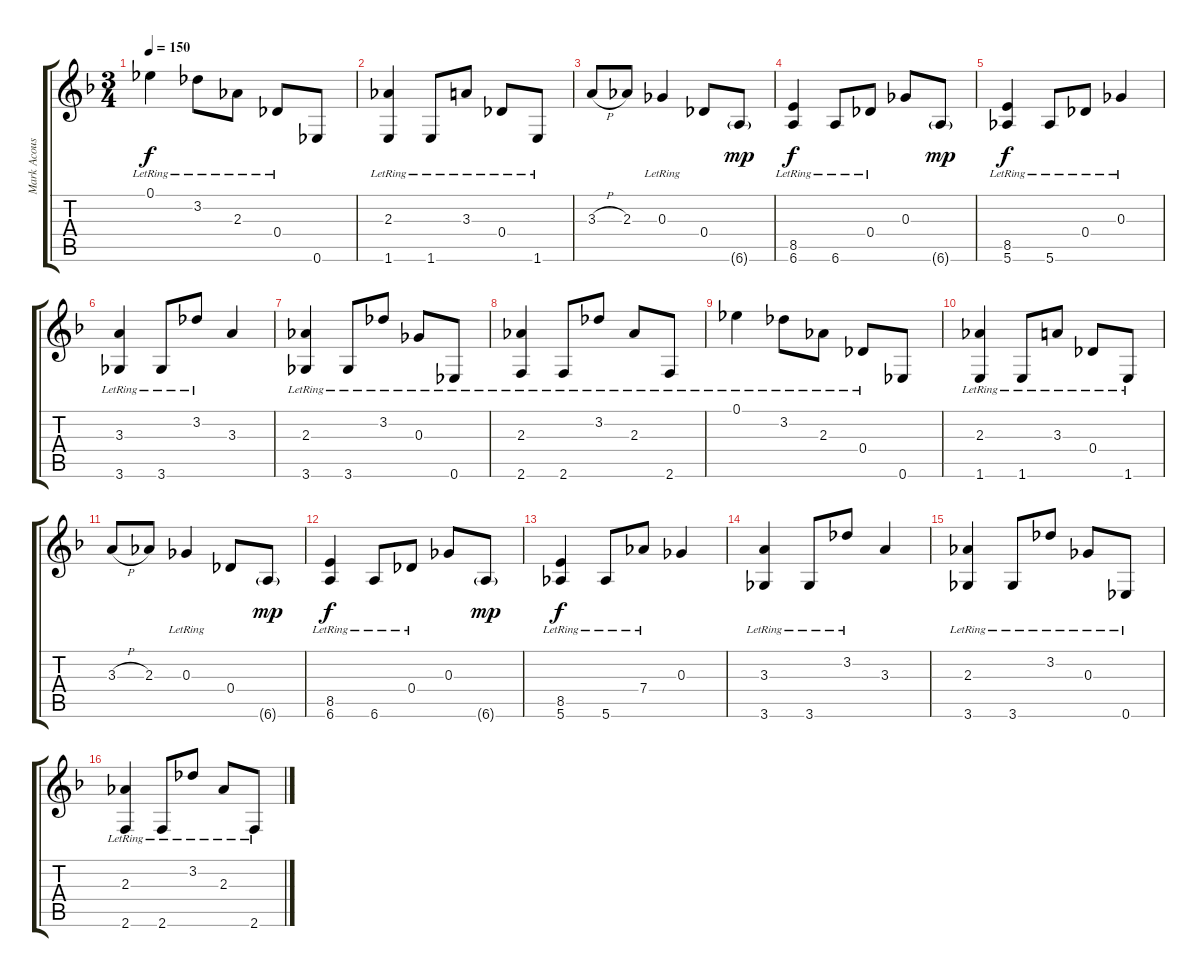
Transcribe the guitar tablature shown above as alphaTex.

\track ("Mark Acoustic" "Mark Acous") {instrument acousticguitarsteel}
\staff {score tabs}
\tuning (Eb4 Bb3 Gb3 Db3 Ab2 Eb2) {hide}
\ts (3 4)
\tempo 150
\clef g2
\ks dminor
0.1{lr}.4{dy f} 3.2{lr}.8 2.3{lr}.8 0.4{lr}.8 0.6.8 |
(2.3{lr} 1.6).4 1.6{lr}.8 3.3{lr}.8 0.4{lr}.8 1.6{lr}.8 |
3.3{h}.8 2.3.8 0.3{lr}.4 0.4.8 6.6{g}.8{dy mp} |
(8.5{lr} 6.6).4{dy f} 6.6{lr}.8 0.4{lr}.8 0.3.8 6.6{g}.8{dy mp} |
(8.5{lr} 5.6).4{dy f} 5.6{lr}.8 0.4{lr}.8 0.3{lr}.4 |
(3.3{lr} 3.6{lr}).4 3.6{lr}.8 3.2{lr}.8 3.3.4 |
(2.3{lr} 3.6{lr}).4 3.6{lr}.8 3.2{lr}.8 0.3{lr}.8 0.6{lr}.8 |
(2.3{lr} 2.6{lr}).4 2.6{lr}.8 3.2{lr}.8 2.3{lr}.8 2.6{lr}.8 |
0.1{lr}.4 3.2{lr}.8 2.3{lr}.8 0.4{lr}.8 0.6.8 |
(2.3{lr} 1.6).4 1.6{lr}.8 3.3{lr}.8 0.4{lr}.8 1.6{lr}.8 |
3.3{h}.8 2.3.8 0.3{lr}.4 0.4.8 6.6{g}.8{dy mp} |
(8.5{lr} 6.6).4{dy f} 6.6{lr}.8 0.4{lr}.8 0.3.8 6.6{g}.8{dy mp} |
(8.5{lr} 5.6).4{dy f} 5.6{lr}.8 7.4{lr}.8 0.3.4 |
(3.3{lr} 3.6{lr}).4 3.6{lr}.8 3.2{lr}.8 3.3.4 |
(2.3{lr} 3.6{lr}).4 3.6{lr}.8 3.2{lr}.8 0.3{lr}.8 0.6{lr}.8 |
(2.3{lr} 2.6{lr}).4 2.6{lr}.8 3.2{lr}.8 2.3{lr}.8 2.6{lr}.8
